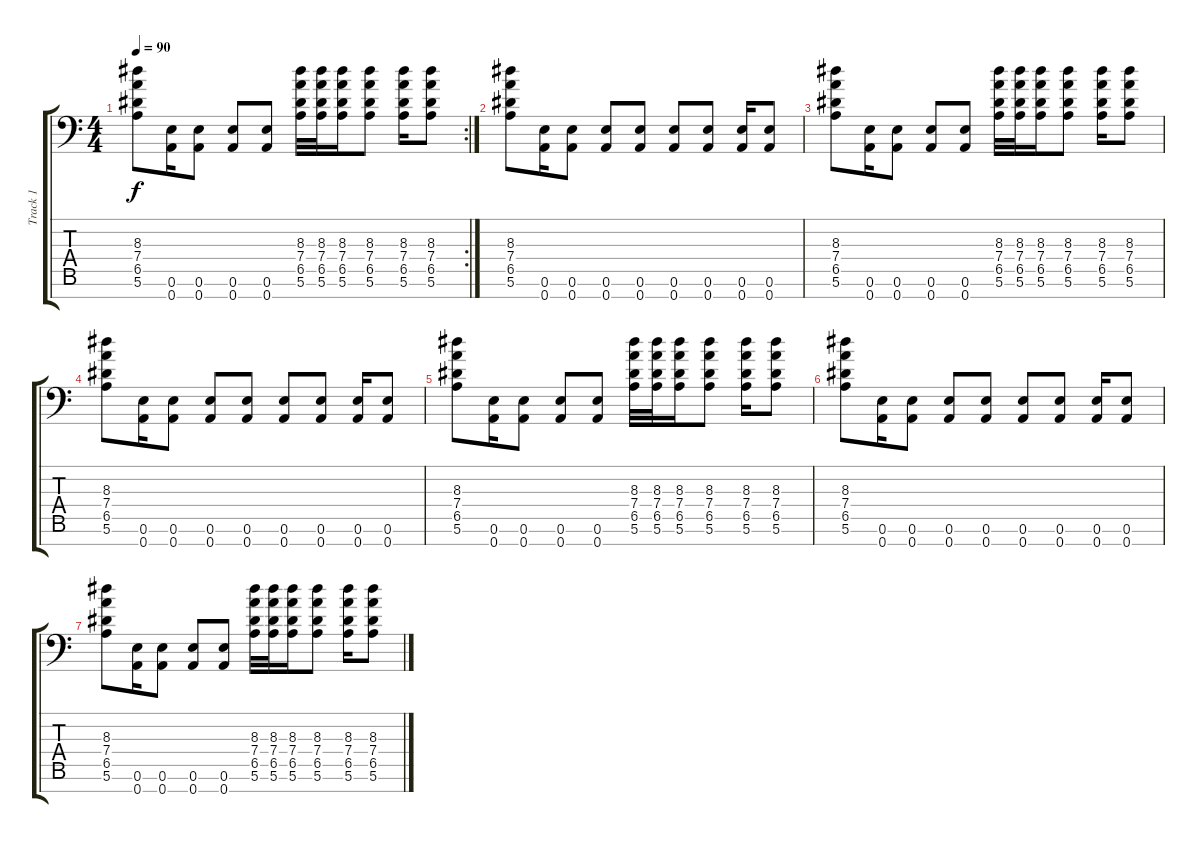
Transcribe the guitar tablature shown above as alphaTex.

\track ("Track 1" "Track 1") {instrument distortionguitar}
\staff {score tabs}
\tuning (E4 B3 G3 D3 A2 E2 A1) {hide}
\rc 2
\ts (4 4)
\tempo 90
\clef f4
\ks c
(8.3 7.4 6.5 5.6).8{dy f} (0.6 0.7).16 (0.6 0.7).8 (0.6 0.7).8 (0.6 0.7).8 (8.3 7.4 6.5 5.6).32 (8.3 7.4 6.5 5.6).32 (8.3 7.4 6.5 5.6).16 (8.3 7.4 6.5 5.6).8 (8.3 7.4 6.5 5.6).16 (8.3 7.4 6.5 5.6).8 |
(8.3 7.4 6.5 5.6).8{volume 13} (0.6 0.7).16 (0.6 0.7).8 (0.6 0.7).8 (0.6 0.7).8 (0.6 0.7).8 (0.6 0.7).8 (0.6 0.7).16 (0.6 0.7).8 |
(8.3 7.4 6.5 5.6).8{volume 10} (0.6 0.7).16 (0.6 0.7).8 (0.6 0.7).8 (0.6 0.7).8 (8.3 7.4 6.5 5.6).32 (8.3 7.4 6.5 5.6).32 (8.3 7.4 6.5 5.6).16 (8.3 7.4 6.5 5.6).8 (8.3 7.4 6.5 5.6).16 (8.3 7.4 6.5 5.6).8 |
(8.3 7.4 6.5 5.6).8{volume 7} (0.6 0.7).16 (0.6 0.7).8 (0.6 0.7).8 (0.6 0.7).8 (0.6 0.7).8 (0.6 0.7).8 (0.6 0.7).16 (0.6 0.7).8 |
(8.3 7.4 6.5 5.6).8{volume 5} (0.6 0.7).16 (0.6 0.7).8 (0.6 0.7).8 (0.6 0.7).8 (8.3 7.4 6.5 5.6).32 (8.3 7.4 6.5 5.6).32 (8.3 7.4 6.5 5.6).16 (8.3 7.4 6.5 5.6).8 (8.3 7.4 6.5 5.6).16 (8.3 7.4 6.5 5.6).8 |
(8.3 7.4 6.5 5.6).8{volume 3} (0.6 0.7).16 (0.6 0.7).8 (0.6 0.7).8 (0.6 0.7).8 (0.6 0.7).8 (0.6 0.7).8 (0.6 0.7).16 (0.6 0.7).8 |
(8.3 7.4 6.5 5.6).8{volume 2} (0.6 0.7).16 (0.6 0.7).8 (0.6 0.7).8 (0.6 0.7).8{volume 0} (8.3 7.4 6.5 5.6).32 (8.3 7.4 6.5 5.6).32 (8.3 7.4 6.5 5.6).16 (8.3 7.4 6.5 5.6).8 (8.3 7.4 6.5 5.6).16 (8.3 7.4 6.5 5.6).8
